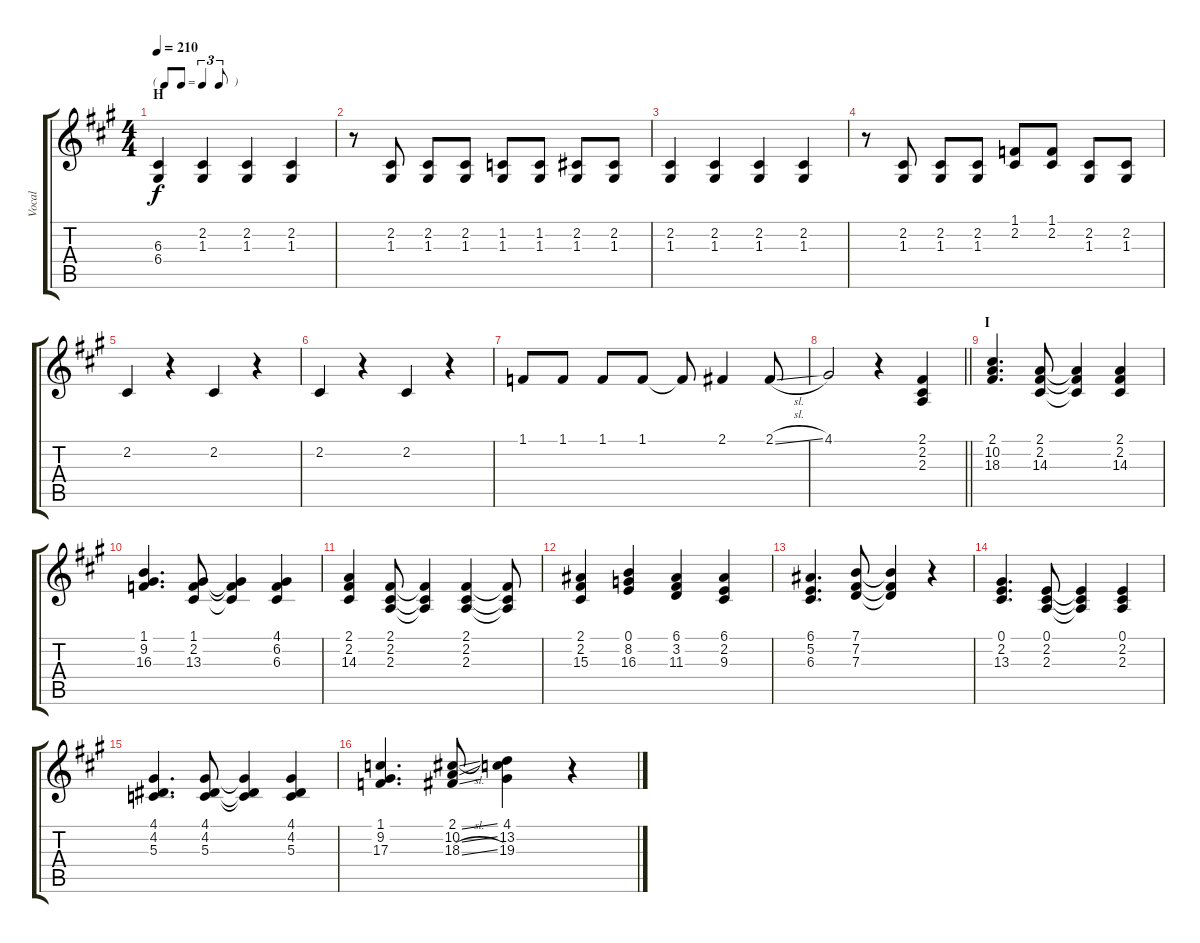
\track ("Vocal" "Vocal") {instrument flute}
\staff {score tabs}
\tuning (E4 B3 G3 D3 A2 E2) {hide}
\ts (4 4)
\tf triplet8th
\section ("" "H")
\tempo 210
\clef g2
\ks a
(6.3 6.4).4{dy f} (2.2 1.3).4 (2.2 1.3).4 (2.2 1.3).4 |
r.8 (2.2 1.3).8 (2.2 1.3).8 (2.2 1.3).8 (1.2 1.3).8 (1.2 1.3).8 (2.2 1.3).8 (2.2 1.3).8 |
(2.2 1.3).4 (2.2 1.3).4 (2.2 1.3).4 (2.2 1.3).4 |
r.8 (2.2 1.3).8 (2.2 1.3).8 (2.2 1.3).8 (1.1 2.2).8 (1.1 2.2).8 (2.2 1.3).8 (2.2 1.3).8 |
2.2.4 r.4 2.2.4 r.4 |
2.2.4 r.4 2.2.4 r.4 |
1.1.8 1.1.8 1.1.8 1.1.8 1.1{t}.8 2.1.4 2.1{sl}.8 |
\barLineRight lightlight
4.1.2 r.4 (2.1 2.2 2.3).4 |
\section ("" "I")
(2.1 10.2 18.3).4{d} (2.1 2.2 14.3).8 (2.1{t} 2.2{t} 14.3{t}).4 (2.1 2.2 14.3).4 |
(1.1 9.2 16.3).4{d} (1.1 2.2 13.3).8 (1.1{t} 2.2{t} 13.3{t}).4 (4.1 6.2 6.3).4 |
(2.1 2.2 14.3).4 (2.1 2.2 2.3).8 (2.1{t} 2.2{t} 2.3{t}).4 (2.1 2.2 2.3).4 (2.1{t} 2.2{t} 2.3{t}).8 |
(2.1 2.2 15.3).4 (0.1 8.2 16.3).4 (6.1 3.2 11.3).4 (6.1 2.2 9.3).4 |
(6.1 5.2 6.3).4{d} (7.1 7.2 7.3).8 (7.1{t} 7.2{t} 7.3{t}).4 r.4 |
(0.1 2.2 13.3).4{d} (0.1 2.2 2.3).8 (0.1{t} 2.2{t} 2.3{t}).4 (0.1 2.2 2.3).4 |
(4.1 4.2 5.3).4{d} (4.1 4.2 5.3).8 (4.1{t} 4.2{t} 5.3{t}).4 (4.1 4.2 5.3).4 |
(1.1 9.2 17.3).4{d} (2.1{sl} 10.2{sl} 18.3{sl}).8 (4.1 13.2 19.3).4 r.4
